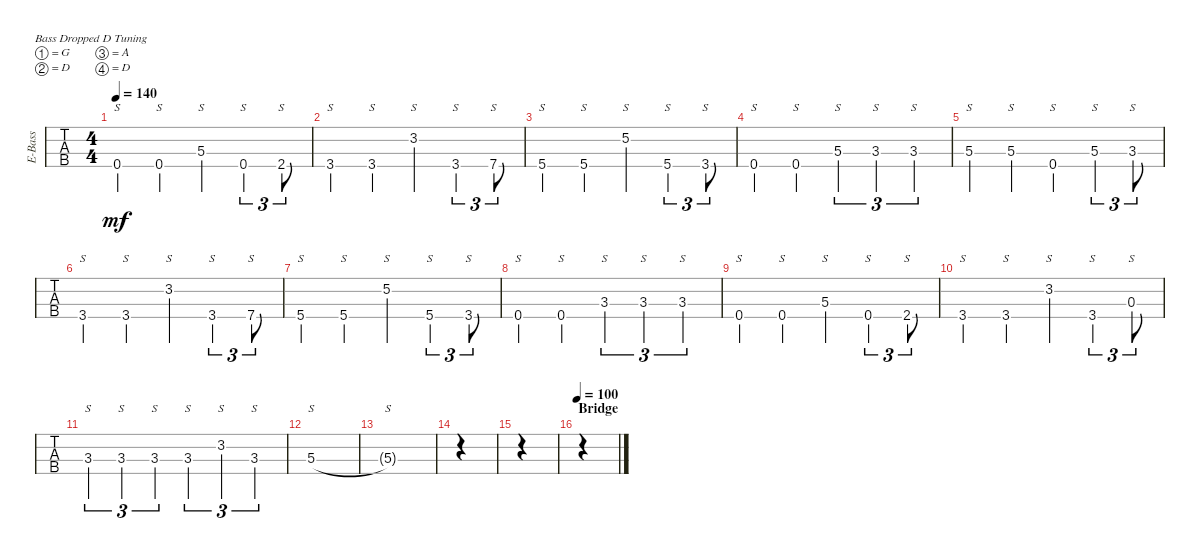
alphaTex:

\defaultSystemsLayout 4
\bracketExtendMode groupsimilarinstruments
\multiBarRest
\otherSystemsTrackNameOrientation horizontal
\track ("Cole Train" "E-Bass") {instrument electricbassfinger}
\staff {tabs}
\tuning (G2 D2 A1 D1)
\ts (4 4)
\tempo 140
\clef f4
\ks c
0.4.4{s dy mf} 0.4.4{s} 5.3.4{s} 0.4.4{s tu (3 2)} 2.4.8{s tu (3 2)} |
3.4.4{s} 3.4.4{s} 3.2.4{s} 3.4.4{s tu (3 2)} 7.4.8{s tu (3 2)} |
5.4.4{s} 5.4.4{s} 5.2.4{s} 5.4.4{s tu (3 2)} 3.4.8{s tu (3 2)} |
0.4.4{s} 0.4.4{s} 5.3.4{s tu (3 2)} 3.3.4{s tu (3 2)} 3.3.4{s tu (3 2)} |
5.3.4{s} 5.3.4{s} 0.4.4{s} 5.3.4{s tu (3 2)} 3.3.8{s tu (3 2)} |
3.4.4{s} 3.4.4{s} 3.2.4{s} 3.4.4{s tu (3 2)} 7.4.8{s tu (3 2)} |
5.4.4{s} 5.4.4{s} 5.2.4{s} 5.4.4{s tu (3 2)} 3.4.8{s tu (3 2)} |
0.4.4{s} 0.4.4{s} 3.3.4{s tu (3 2)} 3.3.4{s tu (3 2)} 3.3.4{s tu (3 2)} |
0.4.4{s} 0.4.4{s} 5.3.4{s} 0.4.4{s tu (3 2)} 2.4.8{s tu (3 2)} |
3.4.4{s} 3.4.4{s} 3.2.4{s} 3.4.4{s tu (3 2)} 0.3.8{s tu (3 2)} |
3.3.4{s tu (3 2)} 3.3.4{s tu (3 2)} 3.3.4{s tu (3 2)} 3.3.4{s tu (3 2)} 3.2.4{s tu (3 2)} 3.3.4{s tu (3 2)} |
5.3.1{s} |
5.3{t}.1{s} |
|
|
\section ("" "Bridge")
\tempo 100
